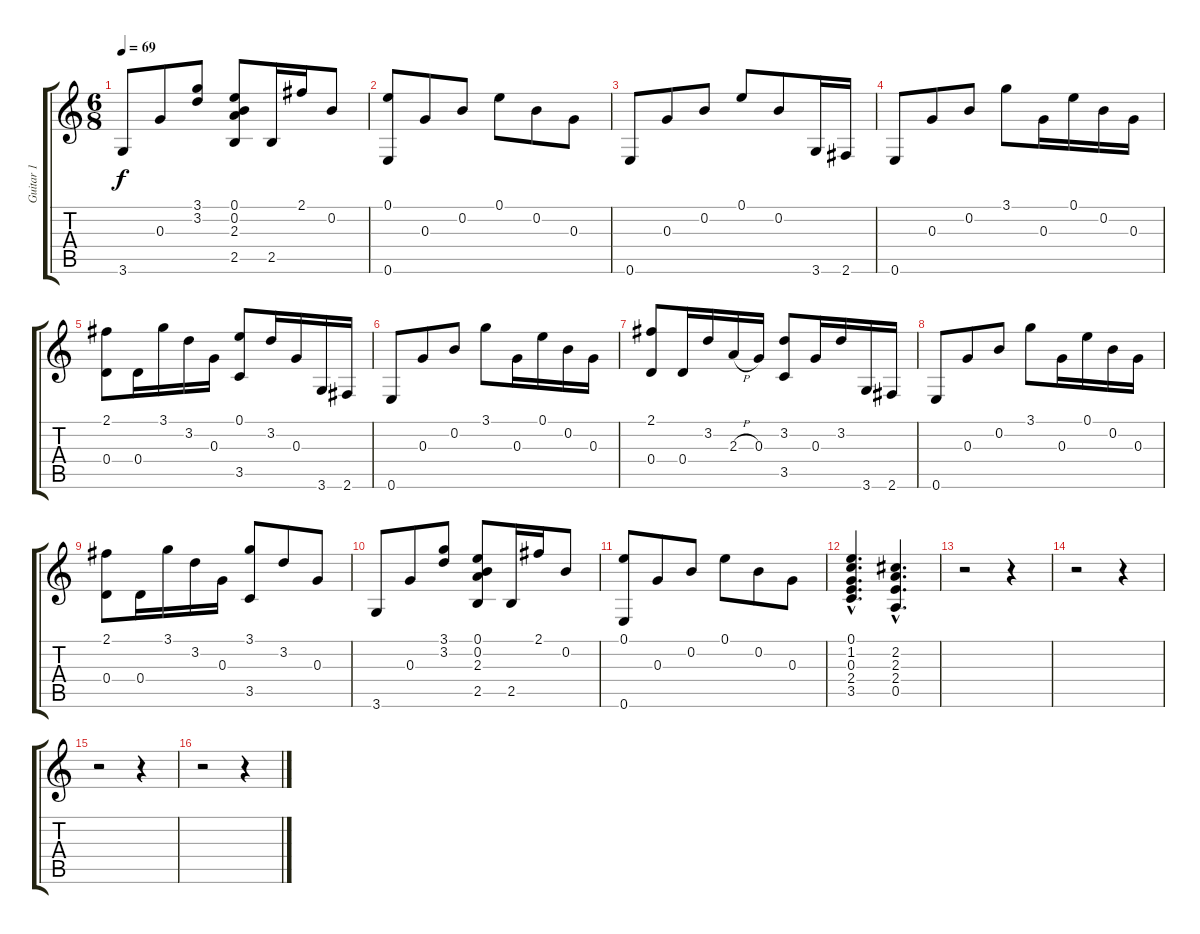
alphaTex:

\track ("Guitar 1" "Guitar 1") {instrument acousticguitarsteel}
\staff {score tabs}
\tuning (E4 B3 G3 D3 A2 E2) {hide}
\ts (6 8)
\tempo 69
\clef g2
\ks c
3.6.8{dy f} 0.3.8 (3.1 3.2).8 (0.1 0.2 2.3 2.5).8 2.5.16 2.1.16 0.2.8 |
(0.1 0.6).8 0.3.8 0.2.8 0.1.8 0.2.8 0.3.8 |
0.6.8 0.3.8 0.2.8 0.1.8 0.2.8 3.6.16 2.6.16 |
0.6.8 0.3.8 0.2.8 3.1.8 0.3.16 0.1.16 0.2.16 0.3.16 |
(2.1 0.4).8 0.4.16 3.1.16 3.2.16 0.3.16 (0.1 3.5).8 3.2.16 0.3.16 3.6.16 2.6.16 |
0.6.8 0.3.8 0.2.8 3.1.8 0.3.16 0.1.16 0.2.16 0.3.16 |
(2.1 0.4).8 0.4.16 3.2.16 2.3{h}.16 0.3.16 (3.2 3.5).8 0.3.16 3.2.16 3.6.16 2.6.16 |
0.6.8 0.3.8 0.2.8 3.1.8 0.3.16 0.1.16 0.2.16 0.3.16 |
(2.1 0.4).8 0.4.16 3.1.16 3.2.16 0.3.16 (3.1 3.5).8 3.2.8 0.3.8 |
3.6.8 0.3.8 (3.1 3.2).8 (0.1 0.2 2.3 2.5).8 2.5.16 2.1.16 0.2.8 |
(0.1 0.6).8 0.3.8 0.2.8 0.1.8 0.2.8 0.3.8 |
(0.1{hac} 1.2{hac} 0.3{hac} 2.4{hac} 3.5{hac}).4{d} (2.2{hac} 2.3{hac} 2.4{hac} 0.5{hac}).4{d} |
r.2 r.4 |
r.2 r.4 |
r.2 r.4 |
r.2 r.4
